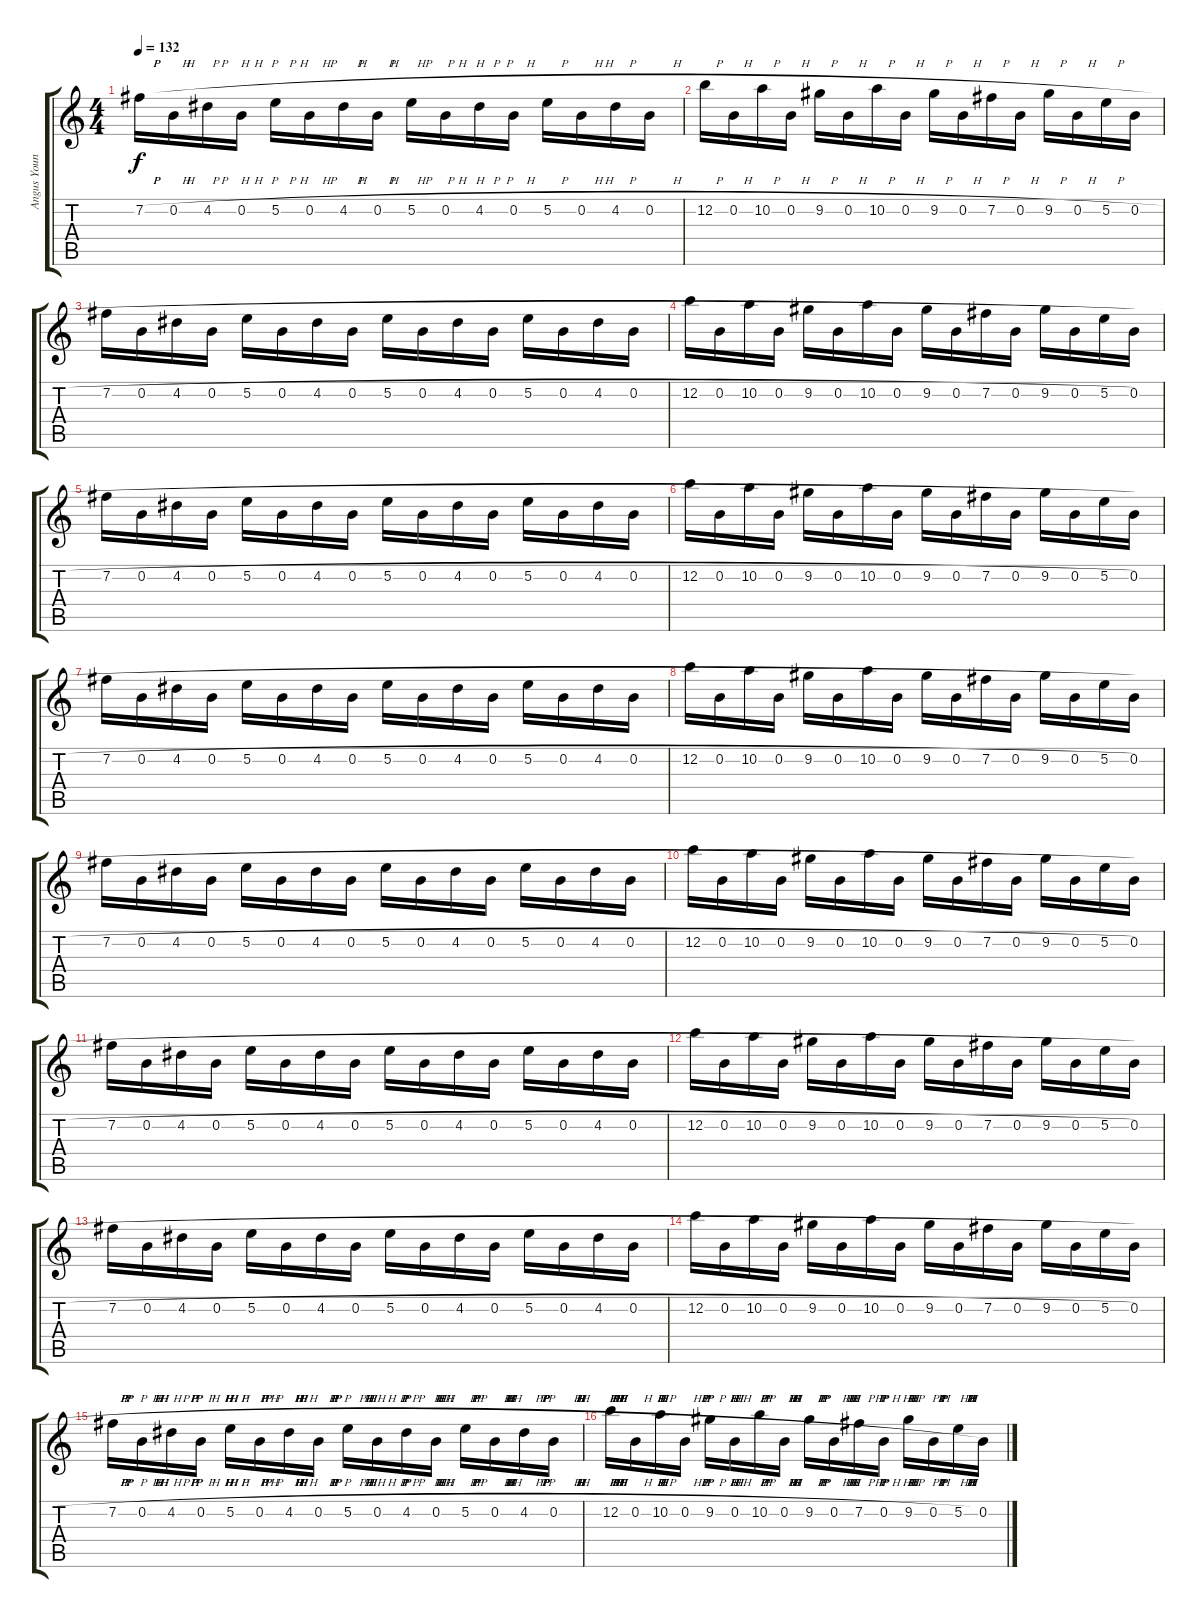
\track ("Angus Young" "Angus Youn") {instrument overdrivenguitar}
\staff {score tabs}
\tuning (E4 B3 G3 D3 A2 E2) {hide}
\ts (4 4)
\tempo 132
\clef g2
\ks c
7.2{h}.16{dy f} 0.2{h}.16 4.2{h}.16 0.2{h}.16 5.2{h}.16 0.2{h}.16 4.2{h}.16 0.2{h}.16 5.2{h}.16 0.2{h}.16 4.2{h}.16 0.2{h}.16 5.2{h}.16 0.2{h}.16 4.2{h}.16 0.2{h}.16 |
12.2{h}.16 0.2{h}.16 10.2{h}.16 0.2{h}.16 9.2{h}.16 0.2{h}.16 10.2{h}.16 0.2{h}.16 9.2{h}.16 0.2{h}.16 7.2{h}.16 0.2{h}.16 9.2{h}.16 0.2{h}.16 5.2{h}.16 0.2{h}.16 |
7.2{h}.16 0.2{h}.16 4.2{h}.16 0.2{h}.16 5.2{h}.16 0.2{h}.16 4.2{h}.16 0.2{h}.16 5.2{h}.16 0.2{h}.16 4.2{h}.16 0.2{h}.16 5.2{h}.16 0.2{h}.16 4.2{h}.16 0.2{h}.16 |
12.2{h}.16 0.2{h}.16 10.2{h}.16 0.2{h}.16 9.2{h}.16 0.2{h}.16 10.2{h}.16 0.2{h}.16 9.2{h}.16 0.2{h}.16 7.2{h}.16 0.2{h}.16 9.2{h}.16 0.2{h}.16 5.2{h}.16 0.2{h}.16 |
7.2{h}.16 0.2{h}.16 4.2{h}.16 0.2{h}.16 5.2{h}.16 0.2{h}.16 4.2{h}.16 0.2{h}.16 5.2{h}.16 0.2{h}.16 4.2{h}.16 0.2{h}.16 5.2{h}.16 0.2{h}.16 4.2{h}.16 0.2{h}.16 |
12.2{h}.16 0.2{h}.16 10.2{h}.16 0.2{h}.16 9.2{h}.16 0.2{h}.16 10.2{h}.16 0.2{h}.16 9.2{h}.16 0.2{h}.16 7.2{h}.16 0.2{h}.16 9.2{h}.16 0.2{h}.16 5.2{h}.16 0.2{h}.16 |
7.2{h}.16 0.2{h}.16 4.2{h}.16 0.2{h}.16 5.2{h}.16 0.2{h}.16 4.2{h}.16 0.2{h}.16 5.2{h}.16 0.2{h}.16 4.2{h}.16 0.2{h}.16 5.2{h}.16 0.2{h}.16 4.2{h}.16 0.2{h}.16 |
12.2{h}.16 0.2{h}.16 10.2{h}.16 0.2{h}.16 9.2{h}.16 0.2{h}.16 10.2{h}.16 0.2{h}.16 9.2{h}.16 0.2{h}.16 7.2{h}.16 0.2{h}.16 9.2{h}.16 0.2{h}.16 5.2{h}.16 0.2{h}.16 |
7.2{h}.16 0.2{h}.16 4.2{h}.16 0.2{h}.16 5.2{h}.16 0.2{h}.16 4.2{h}.16 0.2{h}.16 5.2{h}.16 0.2{h}.16 4.2{h}.16 0.2{h}.16 5.2{h}.16 0.2{h}.16 4.2{h}.16 0.2{h}.16 |
12.2{h}.16 0.2{h}.16 10.2{h}.16 0.2{h}.16 9.2{h}.16 0.2{h}.16 10.2{h}.16 0.2{h}.16 9.2{h}.16 0.2{h}.16 7.2{h}.16 0.2{h}.16 9.2{h}.16 0.2{h}.16 5.2{h}.16 0.2{h}.16 |
7.2{h}.16 0.2{h}.16 4.2{h}.16 0.2{h}.16 5.2{h}.16 0.2{h}.16 4.2{h}.16 0.2{h}.16 5.2{h}.16 0.2{h}.16 4.2{h}.16 0.2{h}.16 5.2{h}.16 0.2{h}.16 4.2{h}.16 0.2{h}.16 |
12.2{h}.16 0.2{h}.16 10.2{h}.16 0.2{h}.16 9.2{h}.16 0.2{h}.16 10.2{h}.16 0.2{h}.16 9.2{h}.16 0.2{h}.16 7.2{h}.16 0.2{h}.16 9.2{h}.16 0.2{h}.16 5.2{h}.16 0.2{h}.16 |
7.2{h}.16 0.2{h}.16 4.2{h}.16 0.2{h}.16 5.2{h}.16 0.2{h}.16 4.2{h}.16 0.2{h}.16 5.2{h}.16 0.2{h}.16 4.2{h}.16 0.2{h}.16 5.2{h}.16 0.2{h}.16 4.2{h}.16 0.2{h}.16 |
12.2{h}.16 0.2{h}.16 10.2{h}.16 0.2{h}.16 9.2{h}.16 0.2{h}.16 10.2{h}.16 0.2{h}.16 9.2{h}.16 0.2{h}.16 7.2{h}.16 0.2{h}.16 9.2{h}.16 0.2{h}.16 5.2{h}.16 0.2{h}.16 |
7.2{h}.16 0.2{h}.16 4.2{h}.16 0.2{h}.16 5.2{h}.16 0.2{h}.16 4.2{h}.16 0.2{h}.16 5.2{h}.16 0.2{h}.16 4.2{h}.16 0.2{h}.16 5.2{h}.16 0.2{h}.16 4.2{h}.16 0.2{h}.16 |
12.2{h}.16 0.2{h}.16 10.2{h}.16 0.2{h}.16 9.2{h}.16 0.2{h}.16 10.2{h}.16 0.2{h}.16 9.2{h}.16 0.2{h}.16 7.2{h}.16 0.2{h}.16 9.2{h}.16 0.2{h}.16 5.2{h}.16 0.2{h}.16
